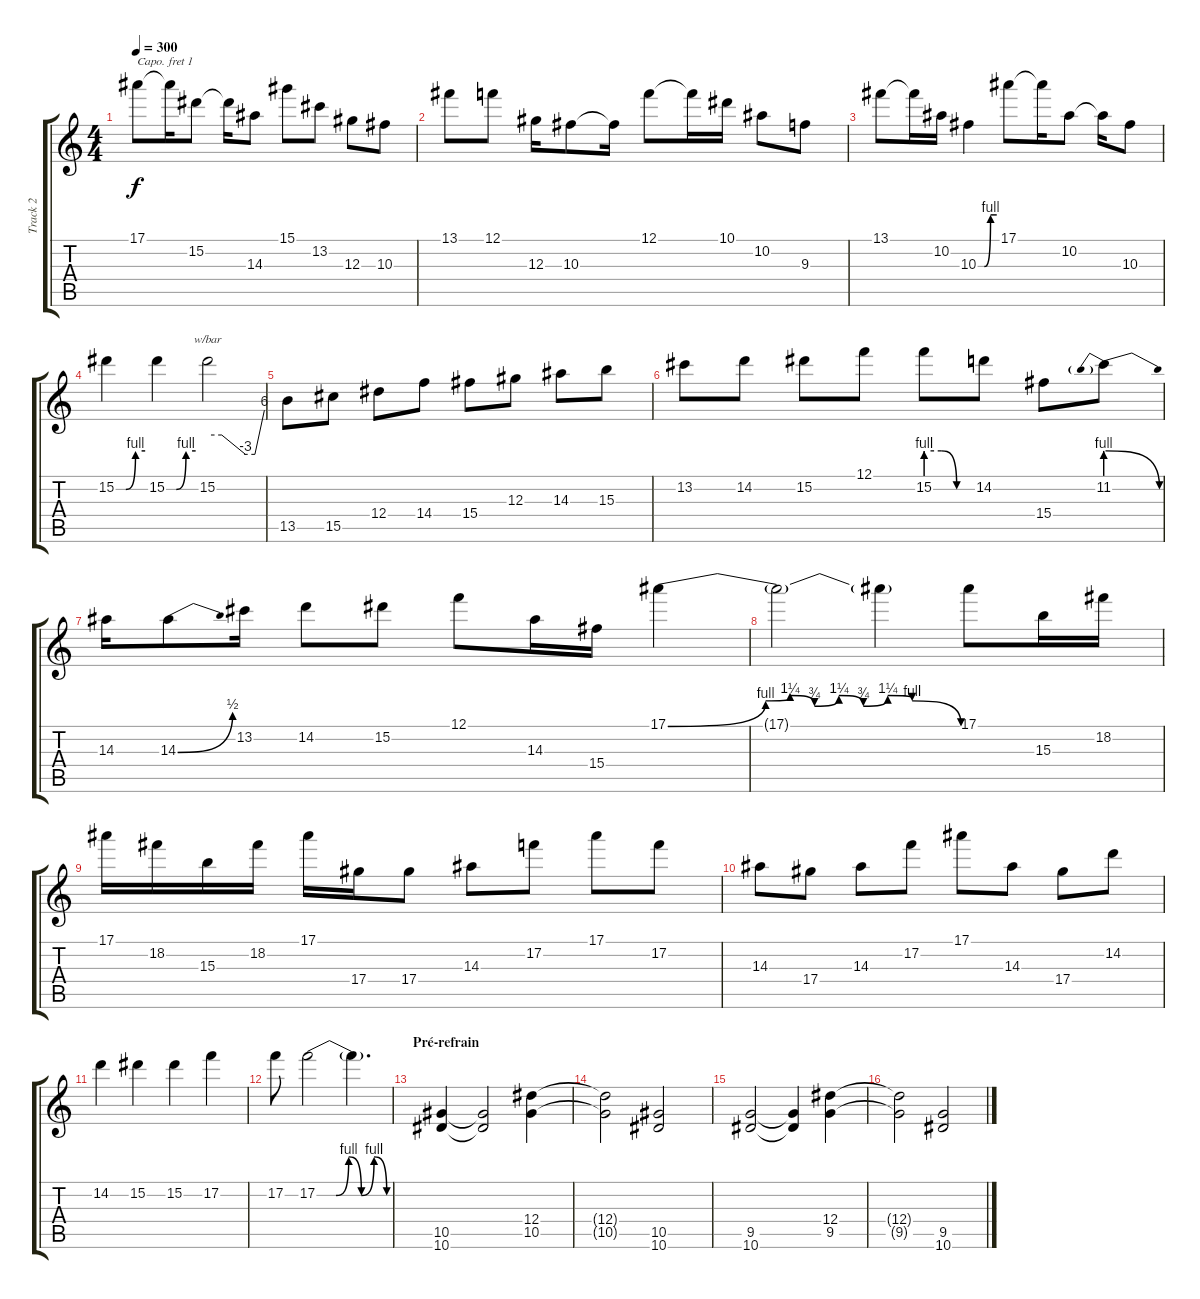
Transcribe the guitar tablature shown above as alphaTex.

\track ("Track 2" "Track 2") {instrument distortionguitar}
\staff {score tabs}
\capo 1
\tuning (E4 B3 G3 D3 A2 E2) {hide}
\ts (4 4)
\tempo 300
\clef g2
\ks c
17.1.8{dy f} 17.1{t}.16 15.2.8 15.2{t}.16 14.3.8 15.1.8 13.2.8 12.3.8 10.3.8 |
13.1.8 12.1.8 12.3.16 10.3.8 10.3{t}.16 12.1.8 12.1{t}.16 10.1.16 10.2.8 9.3.8 |
13.1.8 13.1{t}.16 10.2.16 10.3{be (custom 0 0 20 0 40 4 60 4)}.4 17.1.8 17.1{t}.16 10.2.8 10.2{t}.16 10.3.8 |
15.2{be (custom 0 0 20 0 40 4 60 4)}.4 15.2{be (custom 0 0 20 0 40 4 60 4)}.4 15.2.2{tbe (custom default 0 0 15 0 40 -12 50 -12 60 24)} |
13.5.8 15.5.8 12.4.8 14.4.8 15.4.8 12.3.8 14.3.8 15.3.8 |
13.2.8 14.2.8 15.2.8 12.1.8 15.2{be (custom 0 4 20 4 40 0 60 0)}.8 14.2.8 15.4.8 11.2{be (prebendrelease 0 4 60 0)}.8 |
14.3.16 14.3{be (bend 0 0 60 2)}.8 13.2.16 14.2.8 15.2.8 12.1.8 14.3.16 15.4.16 17.1{be (custom 0 0 20 4 25 5 30 3 35 5 40 3 45 5 50 4 60 0)}.4 |
17.1{t}.2 17.1{t}.4 17.1.8 15.3.16 18.2.16 |
17.1.16 18.2.16 15.3.16 18.2.16 17.1.16 17.4.16 17.4.8 14.3.8 17.2.8 17.1.8 17.2.8 |
14.3.8 17.4.8 14.3.8 17.2.8 17.1.8 14.3.8 17.4.8 14.2.8 |
14.2.4 15.2.4 15.2.4 17.2.4 |
17.2.8 17.2{be (custom 0 0 15 0 25 4 35 0 45 4 55 0 60 0)}.2 17.2{t}.4{d} |
\section ("" "Pré-refrain")
(10.5 10.6).4 (10.5{t} 10.6{t}).2 (12.4 10.5).4 |
(12.4{t} 10.5{t}).2 (10.5 10.6).2 |
(9.5 10.6).2 (9.5{t} 10.6{t}).4 (12.4 9.5).4 |
(12.4{t} 9.5{t}).2 (9.5 10.6).2
